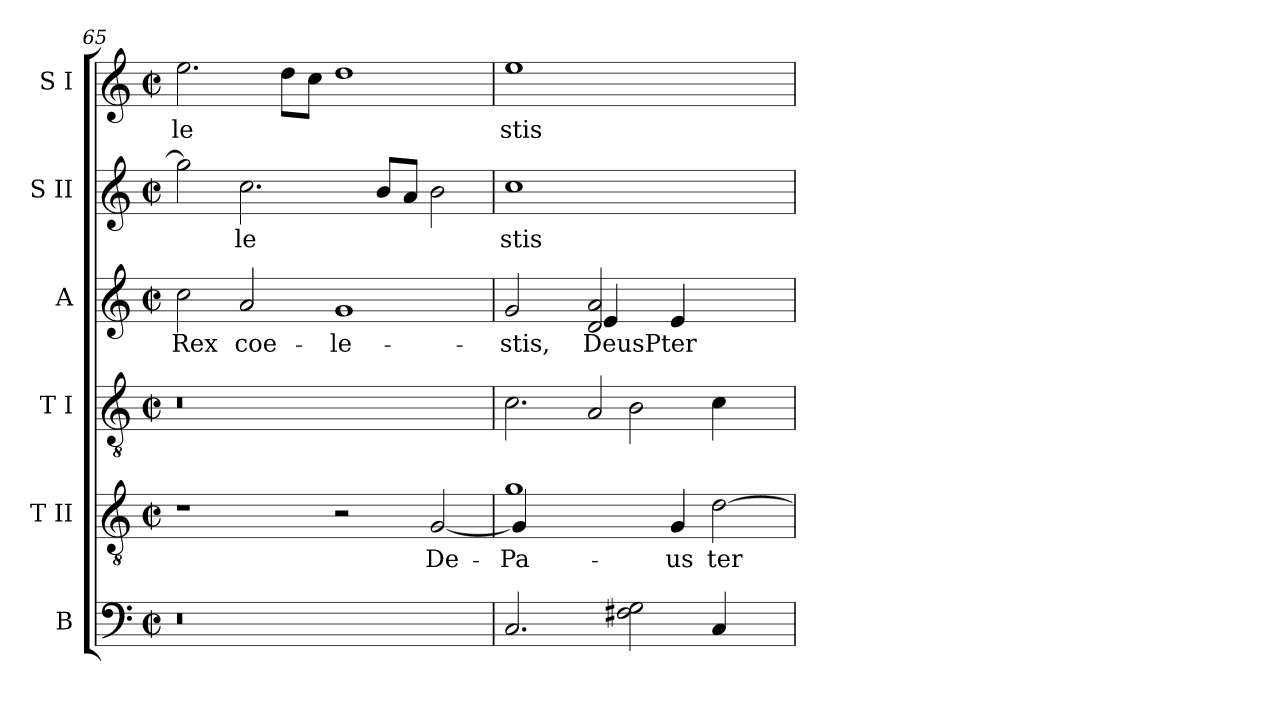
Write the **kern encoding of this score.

**kern	**text	**kern	**text	**kern	**text	**kern	**text	**kern	**text	**kern	**text
*part6	*part6	*part5	*part5	*part4	*part4	*part3	*part3	*part2	*part2	*part1	*part1
*staff6	*staff6	*staff5	*staff5	*staff4	*staff4	*staff3	*staff3	*staff2	*staff2	*staff1	*staff1
*I"B	*	*I"T II	*	*I"T I	*	*I"A	*	*I"S II	*	*I"S I	*
*I'B	*	*I'T II	*	*I'T I	*	*I'A	*	*I'S II	*	*I'S I	*
*clefF4	*	*clefGv2	*	*clefGv2	*	*clefG2	*	*clefG2	*	*clefG2	*
*k[]	*	*k[]	*	*k[]	*	*k[]	*	*k[]	*	*k[]	*
*C:	*	*C:	*	*C:	*	*C:	*	*C:	*	*C:	*
*M2/2	*	*M2/2	*	*M2/2	*	*M2/2	*	*M2/2	*	*M2/2	*
*met(c|)	*	*met(c|)	*	*met(c|)	*	*met(c|)	*	*met(c|)	*	*met(c|)	*
=65	=65	=65	=65	=65	=65	=65	=65	=65	=65	=65	=65
!	!	!	!	!	!	!	!LO:LY:b:cj	!	!LO:LY:b:cj	!	!LO:LY:b:cj
0r	.	1r	.	0r	.	2cc\	Rex	2gg\]	.	2.ee\	le
!	!	!	!	!	!	!	!LO:LY:b:cj	!	!LO:LY:b:cj	!	!
.	.	.	.	.	.	2a/	coe-	2.cc\	le	.	.
!	!	!	!	!	!	!	!	!	!	!	!LO:LY:b:cj
.	.	.	.	.	.	.	.	.	.	8dd\L	.
!	!	!	!	!	!	!	!	!	!	!	!LO:LY:b:cj
.	.	.	.	.	.	.	.	.	.	8cc\J	.
!	!	!	!	!	!	!	!LO:LY:b:cj	!	!	!	!LO:LY:b:cj
.	.	2r	.	.	.	1g	-le-	.	.	1dd	.
!	!	!	!	!	!	!	!	!	!LO:LY:b:cj	!	!
.	.	.	.	.	.	.	.	8b/L	.	.	.
!	!	!	!	!	!	!	!	!	!LO:LY:b:cj	!	!
.	.	.	.	.	.	.	.	8a/J	.	.	.
!	!	!	!LO:LY:b:cj	!	!	!	!	!	!LO:LY:b:cj	!	!
.	.	[<2G/	De-	.	.	.	.	2b\	.	.	.
=66	=66	=66	=66	=66	=66	=66	=66	=66	=66	=66	=66
*	*	*^	*	*	*	*	*	*	*	*	*
!	!	!	!	!LO:LY:b:cj	!	!	!	!LO:LY:b:cj	!	!LO:LY:b:cj	!	!LO:LY:b:cj
*	*	*	*	*	*^	*	*^	*	*	*	*	*
2.C/	.	1g	4G/]	-Pa-	2.c\	2ryy	.	2g/	2ryy	-stis,	1cc	stis	1ee	stis
.	.	.	1.ryy	.	.	.	.	.	.	.	.	.	.	.
!	!	!	!	!	!	!	!	!	!	!LO:LY:b:cj	!	!	!	!
.	.	.	.	.	.	2A/	.	2d/ 2a/	4e/	DeusPter	.	.	.	.
2G\ 2F#X\	.	.	.	.	2B\	.	.	.	2ryy	.	.	.	.	.
!	!	!	!	!LO:LY:b:cj	!	!	!	!	!	!LO:LY:b:cj	!	!	!	!
.	.	4G/	.	-us	.	4ryy	.	4e/	.	.	2.ryy	.	2.ryy	.
!	!LO:LY:b:cj	!	!	!LO:LY:b:cj	!	!	!LO:LY:b:cj	!	!	!	!	!	!	!
4C/	.	[>2d\	.	ter	4c\	2ryy	.	2ryy	2ryy	.	.	.	.	.
4ryy	.	.	.	.	4ryy	.	.	.	.	.	.	.	.	.
*	*	*v	*v	*	*	*	*	*v	*v	*	*	*	*	*
*	*	*	*	*v	*v	*	*	*	*	*	*	*
=	=	=	=	=	=	=	=	=	=	=	=
*-	*-	*-	*-	*-	*-	*-	*-	*-	*-	*-	*-
